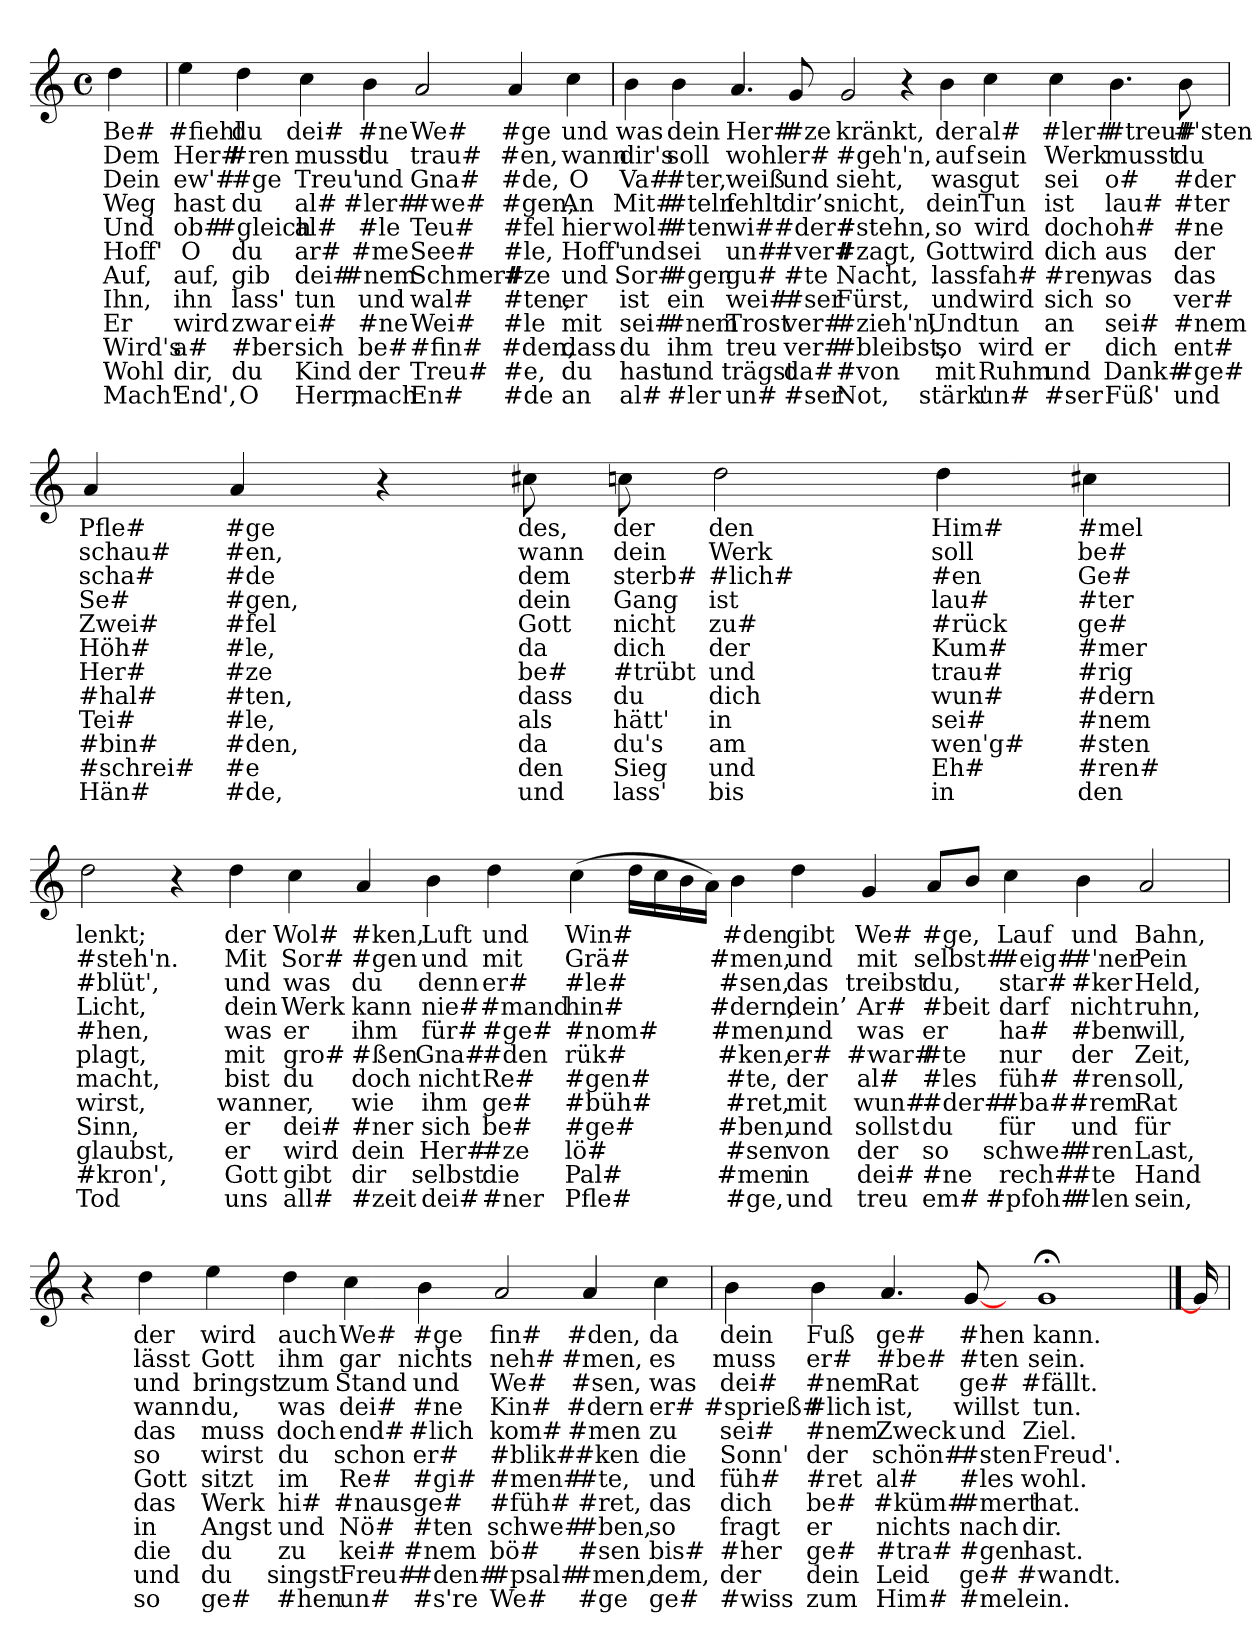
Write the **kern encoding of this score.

**kern	**text	**text	**text	**text	**text	**text	**text	**text	**text	**text	**text	**text
*part1	*part1	*part1	*part1	*part1	*part1	*part1	*part1	*part1	*part1	*part1	*part1	*part1
*staff1	*staff1	*staff1	*staff1	*staff1	*staff1	*staff1	*staff1	*staff1	*staff1	*staff1	*staff1	*staff1
*clefG2	*	*	*	*	*	*	*	*	*	*	*	*
*M4/4	*	*	*	*	*	*	*	*	*	*	*	*
*met(c)	*	*	*	*	*	*	*	*	*	*	*	*
=	=	=	=	=	=	=	=	=	=	=	=	=
4dd	Be#	Dem	Dein	Weg	Und	Hoff'	Auf,	Ihn,	Er	Wird's	Wohl	Mach'
=	=	=	=	=	=	=	=	=	=	=	=	=
4ee	#fiehl	Her#	ew'#	hast	ob#	O	auf,	ihn	wird	a#	dir,	End',
4dd	du	#ren	#ge	du	#gleich	du	gib	lass'	zwar	#ber	du	O
4cc	dei#	musst	Treu'	al#	al#	ar#	dei#	tun	ei#	sich	Kind	Herr,
4b	#ne	du	und	#ler#	#le	#me	#nem	und	#ne	be#	der	mach
2a	We#	trau#	Gna#	#we#	Teu#	See#	Schmer#	wal#	Wei#	#fin#	Treu#	En#
4a	#ge	#en,	#de,	#gen,	#fel	#le,	#ze	#ten,	#le	#den,	#e,	#de
4cc	und	wann	O	An	hier	Hoff'	und	er	mit	dass	du	an
=	=	=	=	=	=	=	=	=	=	=	=	=
4b	was	dir's	Va#	Mit#	wol#	und	Sor#	ist	sei#	du	hast	al#
4b	dein	soll	#ter,	#teln	#ten	sei	#gen	ein	#nem	ihm	und	#ler
4.a	Her#	wohl	weiß	fehlt	wi#	un#	gu#	wei#	Trost	treu	trägst	un#
8g	#ze	er#	und	dir’s	#der#	#ver#	#te	#ser	ver#	ver#	da#	#ser
2g	kränkt,	#geh'n,	sieht,	nicht,	#stehn,	#zagt,	Nacht,	Fürst,	#zieh'n,	#bleibst,	#von	Not,
4r	.	.	.	.	.	.	.	.	.	.	.	.
4b	der	auf	was	dein	so	Gott	lass	und	Und	so	mit	stärk'
4cc	al#	sein	gut	Tun	wird	wird	fah#	wird	tun	wird	Ruhm	un#
4cc	#ler#	Werk	sei	ist	doch	dich	#ren,	sich	an	er	und	#ser
4.b	#treu#	musst	o#	lau#	oh#	aus	was	so	sei#	dich	Dank#	Füß'
8b	#'sten	du	#der	#ter	#ne	der	das	ver#	#nem	ent#	#ge#	und
=	=	=	=	=	=	=	=	=	=	=	=	=
4a	Pfle#	schau#	scha#	Se#	Zwei#	Höh#	Her#	#hal#	Tei#	#bin#	#schrei#	Hän#
4a	#ge	#en,	#de	#gen,	#fel	#le,	#ze	#ten,	#le,	#den,	#e	#de,
4r	.	.	.	.	.	.	.	.	.	.	.	.
8cc#X	des,	wann	dem	dein	Gott	da	be#	dass	als	da	den	und
8ccn	der	dein	sterb#	Gang	nicht	dich	#trübt	du	hätt'	du's	Sieg	lass'
2dd	den	Werk	#lich#	ist	zu#	der	und	dich	in	am	und	bis
4dd	Him#	soll	#en	lau#	#rück	Kum#	trau#	wun#	sei#	wen'g#	Eh#	in
4cc#X	#mel	be#	Ge#	#ter	ge#	#mer	#rig	#dern	#nem	#sten	#ren#	den
=	=	=	=	=	=	=	=	=	=	=	=	=
2dd	lenkt;	#steh'n.	#blüt',	Licht,	#hen,	plagt,	macht,	wirst,	Sinn,	glaubst,	#kron',	Tod
4r	.	.	.	.	.	.	.	.	.	.	.	.
4dd	der	Mit	und	dein	was	mit	bist	wann	er	er	Gott	uns
4cc	Wol#	Sor#	was	Werk	er	gro#	du	er,	dei#	wird	gibt	all#
4a	#ken,	#gen	du	kann	ihm	#ßen	doch	wie	#ner	dein	dir	#zeit
4b	Luft	und	denn	nie#	für#	Gna#	nicht	ihm	sich	Her#	selbst	dei#
4dd	und	mit	er#	#mand	#ge#	#den	Re#	ge#	be#	#ze	die	#ner
(4cc	Win#	Grä#	#le#	hin#	#nom#	rük#	#gen#	#büh#	#ge#	lö#	Pal#	Pfle#
16ddLL	.	.	.	.	.	.	.	.	.	.	.	.
16cc	.	.	.	.	.	.	.	.	.	.	.	.
16b	.	.	.	.	.	.	.	.	.	.	.	.
16aJJ)	.	.	.	.	.	.	.	.	.	.	.	.
4b	#den	#men,	#sen,	#dern,	#men,	#ken,	#te,	#ret,	#ben,	#sen	#men	#ge,
4dd	gibt	und	das	dein’	und	er#	der	mit	und	von	in	und
4g	We#	mit	treibst	Ar#	was	#war#	al#	wun#	sollst	der	dei#	treu
8aL	#ge,	selbst#	du,	#beit	er	#te	#les	#der#	du	so	#ne	em#
8bJ	.	.	.	.	.	.	.	.	.	.	.	.
4cc	Lauf	#eig#	star#	darf	ha#	nur	füh#	#ba#	für	schwe#	rech#	#pfoh#
4b	und	#'ner	#ker	nicht	#ben	der	#ren	#rem	und	#ren	#te	#len
2a	Bahn,	Pein	Held,	ruhn,	will,	Zeit,	soll,	Rat	für	Last,	Hand	sein,
=	=	=	=	=	=	=	=	=	=	=	=	=
4r	.	.	.	.	.	.	.	.	.	.	.	.
4dd	der	lässt	und	wann	das	so	Gott	das	in	die	und	so
4ee	wird	Gott	bringst	du,	muss	wirst	sitzt	Werk	Angst	du	du	ge#
4dd	auch	ihm	zum	was	doch	du	im	hi#	und	zu	singst	#hen
4cc	We#	gar	Stand	dei#	end#	schon	Re#	#naus	Nö#	kei#	Freu#	un#
4b	#ge	nichts	und	#ne	#lich	er#	#gi#	ge#	#ten	#nem	#den#	#s're
2a	fin#	neh#	We#	Kin#	kom#	#blik#	#men#	#füh#	schwe#	bö#	#psal#	We#
4a	#den,	#men,	#sen,	#dern	#men	#ken	#te,	#ret,	#ben,	#sen	#men,	#ge
4cc	da	es	was	er#	zu	die	und	das	so	bis#	dem,	ge#
=	=	=	=	=	=	=	=	=	=	=	=	=
4b	dein	muss	dei#	#sprieß#	sei#	Sonn'	füh#	dich	fragt	#her	der	#wiss
4b	Fuß	er#	#nem	#lich	#nem	der	#ret	be#	er	ge#	dein	zum
4.a	ge#	#be#	Rat	ist,	Zweck	schön#	al#	#küm#	nichts	#tra#	Leid	Him#
[8g	#hen	#ten	ge#	willst	und	#sten	#les	#mert	nach	#gen	ge#	#mel
16ryy	.	.	.	.	.	.	.	.	.	.	.	.
1g;<	kann.	sein.	#fällt.	tun.	Ziel.	Freud'.	wohl.	hat.	dir.	hast.	#wandt.	ein.
==1	==1	==1	==1	==1	==1	==1	==1	==1	==1	==1	==1	==1
16g]	.	.	.	.	.	.	.	.	.	.	.	.
=	=	=	=	=	=	=	=	=	=	=	=	=
*-	*-	*-	*-	*-	*-	*-	*-	*-	*-	*-	*-	*-
